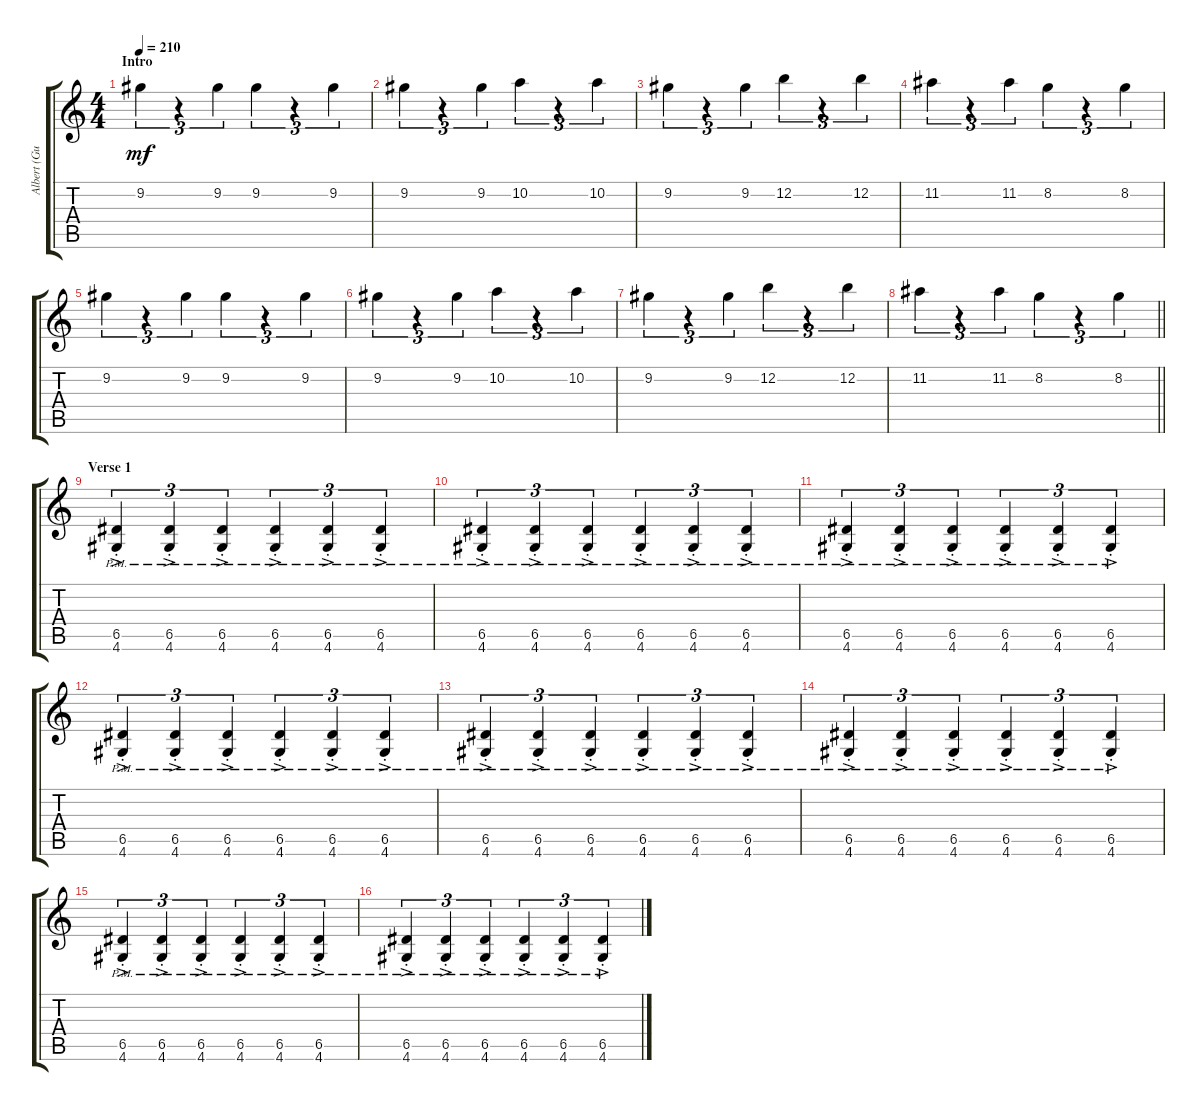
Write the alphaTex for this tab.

\track ("Albert (Guitar 2)" "Albert (Gu") {instrument acousticguitarsteel}
\staff {score tabs}
\tuning (E4 B3 G3 D3 A2 E2) {hide}
\ts (4 4)
\section ("" "Intro")
\tempo 210
\clef g2
\ks c
9.2.4{tu (3 2) dy mf instrument acousticguitarsteel} r.4{tu (3 2)} 9.2.4{tu (3 2)} 9.2.4{tu (3 2)} r.4{tu (3 2)} 9.2.4{tu (3 2)} |
9.2.4{tu (3 2)} r.4{tu (3 2)} 9.2.4{tu (3 2)} 10.2.4{tu (3 2)} r.4{tu (3 2)} 10.2.4{tu (3 2)} |
9.2.4{tu (3 2)} r.4{tu (3 2)} 9.2.4{tu (3 2)} 12.2.4{tu (3 2)} r.4{tu (3 2)} 12.2.4{tu (3 2)} |
11.2.4{tu (3 2)} r.4{tu (3 2)} 11.2.4{tu (3 2)} 8.2.4{tu (3 2)} r.4{tu (3 2)} 8.2.4{tu (3 2)} |
9.2.4{tu (3 2)} r.4{tu (3 2)} 9.2.4{tu (3 2)} 9.2.4{tu (3 2)} r.4{tu (3 2)} 9.2.4{tu (3 2)} |
9.2.4{tu (3 2)} r.4{tu (3 2)} 9.2.4{tu (3 2)} 10.2.4{tu (3 2)} r.4{tu (3 2)} 10.2.4{tu (3 2)} |
9.2.4{tu (3 2)} r.4{tu (3 2)} 9.2.4{tu (3 2)} 12.2.4{tu (3 2)} r.4{tu (3 2)} 12.2.4{tu (3 2)} |
\barLineRight lightlight
11.2.4{tu (3 2)} r.4{tu (3 2)} 11.2.4{tu (3 2)} 8.2.4{tu (3 2)} r.4{tu (3 2)} 8.2.4{tu (3 2)} |
\section ("" "Verse 1")
(6.5{ac pm st} 4.6{ac pm st}).4{tu (3 2)} (6.5{ac pm st} 4.6{ac pm st}).4{tu (3 2)} (6.5{ac pm st} 4.6{ac pm st}).4{tu (3 2)} (6.5{ac pm st} 4.6{ac pm st}).4{tu (3 2)} (6.5{ac pm st} 4.6{ac pm st}).4{tu (3 2)} (6.5{ac pm st} 4.6{ac pm st}).4{tu (3 2)} |
(6.5{ac pm st} 4.6{ac pm st}).4{tu (3 2)} (6.5{ac pm st} 4.6{ac pm st}).4{tu (3 2)} (6.5{ac pm st} 4.6{ac pm st}).4{tu (3 2)} (6.5{ac pm st} 4.6{ac pm st}).4{tu (3 2)} (6.5{ac pm st} 4.6{ac pm st}).4{tu (3 2)} (6.5{ac pm st} 4.6{ac pm st}).4{tu (3 2)} |
(6.5{ac pm st} 4.6{ac pm st}).4{tu (3 2)} (6.5{ac pm st} 4.6{ac pm st}).4{tu (3 2)} (6.5{ac pm st} 4.6{ac pm st}).4{tu (3 2)} (6.5{ac pm st} 4.6{ac pm st}).4{tu (3 2)} (6.5{ac pm st} 4.6{ac pm st}).4{tu (3 2)} (6.5{ac pm st} 4.6{ac pm st}).4{tu (3 2)} |
(6.5{ac pm st} 4.6{ac pm st}).4{tu (3 2)} (6.5{ac pm st} 4.6{ac pm st}).4{tu (3 2)} (6.5{ac pm st} 4.6{ac pm st}).4{tu (3 2)} (6.5{ac pm st} 4.6{ac pm st}).4{tu (3 2)} (6.5{ac pm st} 4.6{ac pm st}).4{tu (3 2)} (6.5{ac pm st} 4.6{ac pm st}).4{tu (3 2)} |
(6.5{ac pm st} 4.6{ac pm st}).4{tu (3 2)} (6.5{ac pm st} 4.6{ac pm st}).4{tu (3 2)} (6.5{ac pm st} 4.6{ac pm st}).4{tu (3 2)} (6.5{ac pm st} 4.6{ac pm st}).4{tu (3 2)} (6.5{ac pm st} 4.6{ac pm st}).4{tu (3 2)} (6.5{ac pm st} 4.6{ac pm st}).4{tu (3 2)} |
(6.5{ac pm st} 4.6{ac pm st}).4{tu (3 2)} (6.5{ac pm st} 4.6{ac pm st}).4{tu (3 2)} (6.5{ac pm st} 4.6{ac pm st}).4{tu (3 2)} (6.5{ac pm st} 4.6{ac pm st}).4{tu (3 2)} (6.5{ac pm st} 4.6{ac pm st}).4{tu (3 2)} (6.5{ac pm st} 4.6{ac pm st}).4{tu (3 2)} |
(6.5{ac pm st} 4.6{ac pm st}).4{tu (3 2)} (6.5{ac pm st} 4.6{ac pm st}).4{tu (3 2)} (6.5{ac pm st} 4.6{ac pm st}).4{tu (3 2)} (6.5{ac pm st} 4.6{ac pm st}).4{tu (3 2)} (6.5{ac pm st} 4.6{ac pm st}).4{tu (3 2)} (6.5{ac pm st} 4.6{ac pm st}).4{tu (3 2)} |
(6.5{ac pm st} 4.6{ac pm st}).4{tu (3 2)} (6.5{ac pm st} 4.6{ac pm st}).4{tu (3 2)} (6.5{ac pm st} 4.6{ac pm st}).4{tu (3 2)} (6.5{ac pm st} 4.6{ac pm st}).4{tu (3 2)} (6.5{ac pm st} 4.6{ac pm st}).4{tu (3 2)} (6.5{ac pm st} 4.6{ac pm st}).4{tu (3 2)}
